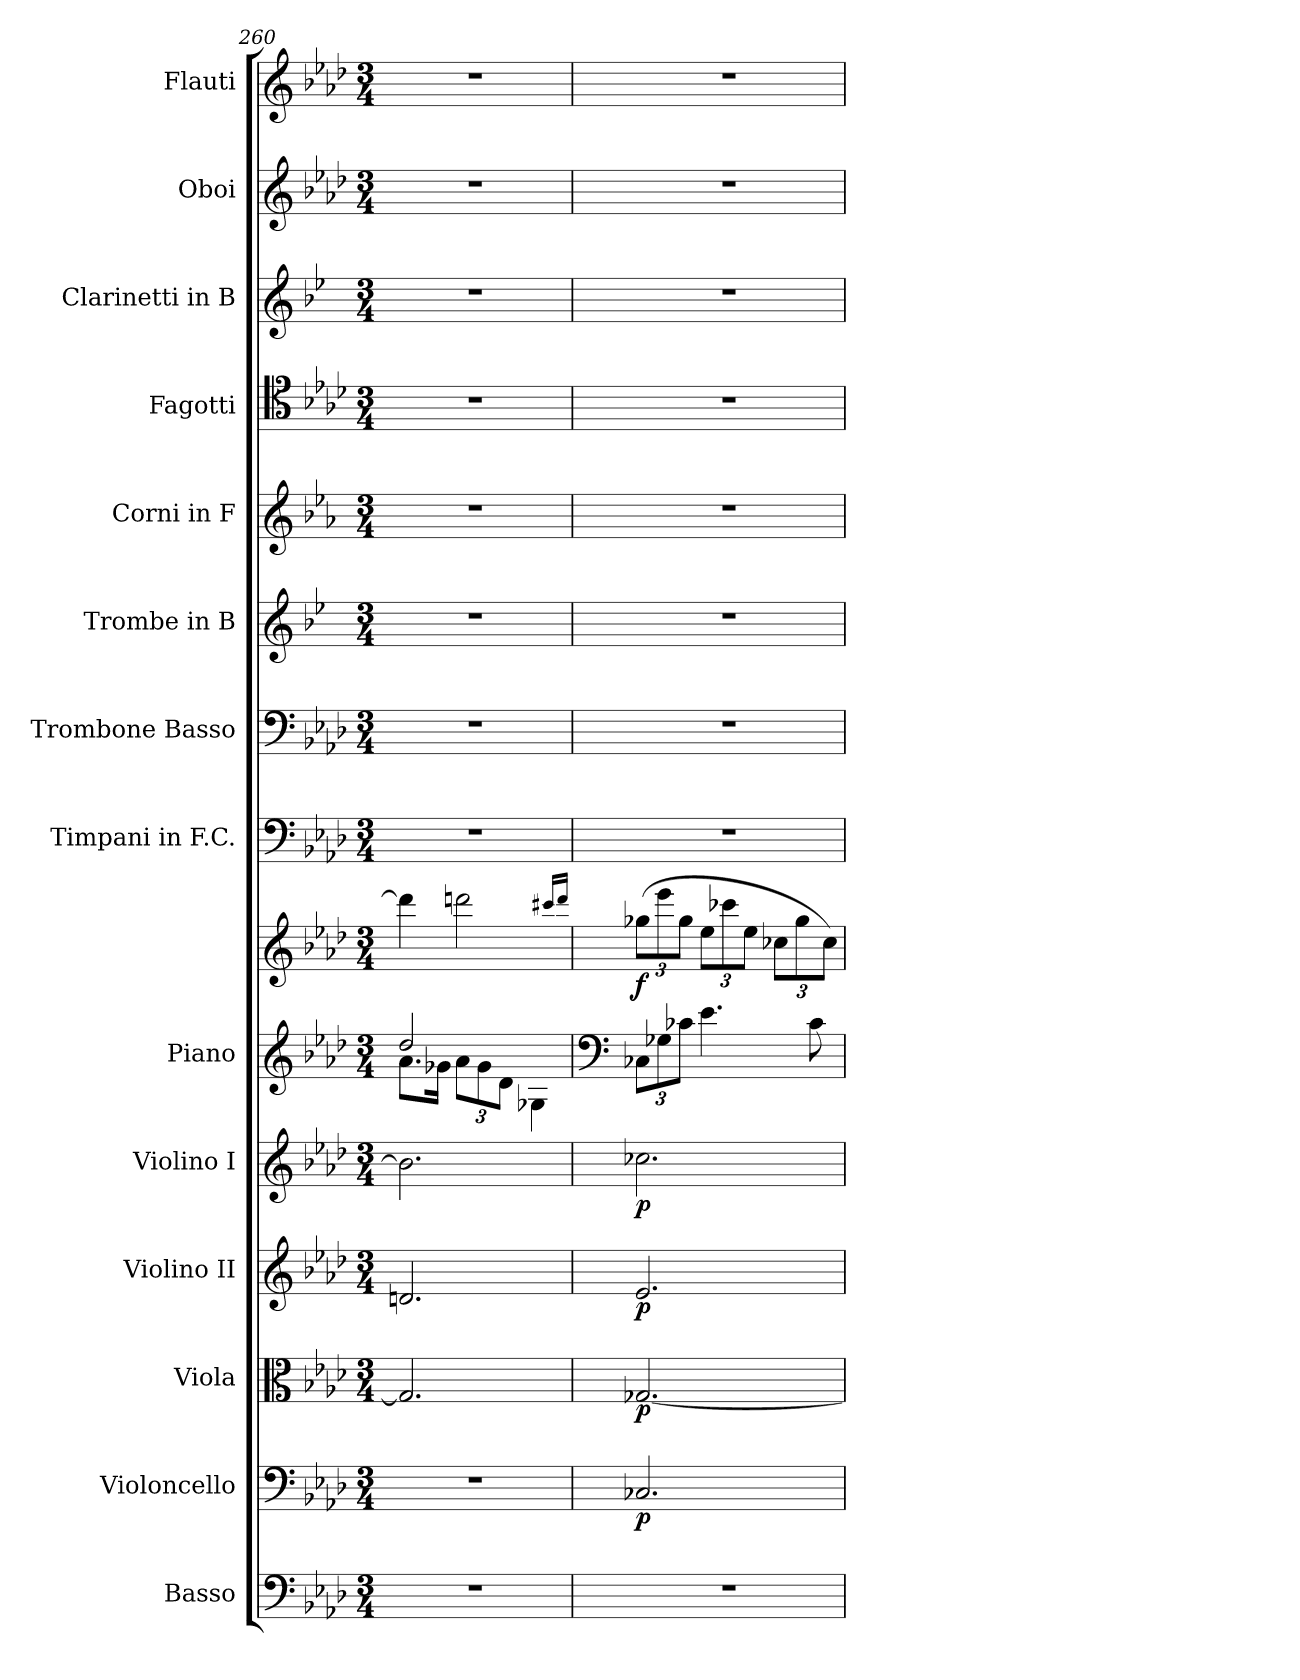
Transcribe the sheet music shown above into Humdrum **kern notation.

**kern	**kern	**dynam	**kern	**dynam	**kern	**dynam	**kern	**dynam	**kern	**kern	**dynam	**kern	**kern	**kern	**kern	**kern	**kern	**kern	**kern
*part14	*part13	*part13	*part12	*part12	*part11	*part11	*part10	*part10	*part9	*part9	*part9	*part8	*part7	*part6	*part5	*part4	*part3	*part2	*part1
*staff15	*staff14	*staff14	*staff13	*staff13	*staff12	*staff12	*staff11	*staff11	*staff10	*staff9	*staff9/10	*staff8	*staff7	*staff6	*staff5	*staff4	*staff3	*staff2	*staff1
*I"Basso	*I"Violoncello	*	*I"Viola	*	*I"Violino II	*	*I"Violino I	*	*I"Piano	*	*	*I"Timpani in F.C.	*I"Trombone Basso	*I"Trombe in B	*I"Corni in F	*I"Fagotti	*I"Clarinetti in B	*I"Oboi	*I"Flauti
*	*	*	*	*	*	*	*	*	*I'Pno.	*	*	*I'Timp.	*	*	*	*	*	*I'Ob.	*I'Fl.
*clefF4	*clefF4	*	*clefC3	*	*clefG2	*	*clefG2	*	*clefG2	*clefG2	*	*clefF4	*clefF4	*clefG2	*clefG2	*clefC4	*clefG2	*clefG2	*clefG2
*ITrd7c12	*	*	*	*	*	*	*	*	*	*	*	*	*	*ITrd1c2	*ITrd4c7	*	*ITrd1c2	*	*
*k[b-e-a-d-]	*k[b-e-a-d-]	*	*k[b-e-a-d-]	*	*k[b-e-a-d-]	*	*k[b-e-a-d-]	*	*k[b-e-a-d-]	*k[b-e-a-d-]	*	*k[b-e-a-d-]	*k[b-e-a-d-]	*k[b-e-a-d-]	*k[b-e-a-d-]	*k[b-e-a-d-]	*k[b-e-a-d-]	*k[b-e-a-d-]	*k[b-e-a-d-]
*M3/4	*M3/4	*	*M3/4	*	*M3/4	*	*M3/4	*	*M3/4	*M3/4	*	*M3/4	*M3/4	*M3/4	*M3/4	*M3/4	*M3/4	*M3/4	*M3/4
=260	=260	=260	=260	=260	=260	=260	=260	=260	=260	=260	=260	=260	=260	=260	=260	=260	=260	=260	=260
*	*	*	*	*	*	*	*	*	*^	*	*	*	*	*	*	*	*	*	*
2.r	2.r	.	2.G-/]	.	2.dn/	.	2.b-\]	.	2dd-/	8.a-\L	4ddd-\]	.	2.r	2.r	2.r	2.r	2.r	2.r	2.r	2.r
.	.	.	.	.	.	.	.	.	.	16g-X\Jk	.	.	.	.	.	.	.	.	.	.
*	*	*	*	*	*	*	*	*	*	*Xbrackettup	*	*	*	*	*	*	*	*	*	*
.	.	.	.	.	.	.	.	.	.	12a-\L	2dddn\	.	.	.	.	.	.	.	.	.
.	.	.	.	.	.	.	.	.	.	12g-\	.	.	.	.	.	.	.	.	.	.
.	.	.	.	.	.	.	.	.	.	12d-\J	.	.	.	.	.	.	.	.	.	.
.	.	.	.	.	.	.	.	.	4ryy	4G-X\	.	.	.	.	.	.	.	.	.	.
*	*	*	*	*	*	*	*	*	*v	*v	*	*	*	*	*	*	*	*	*	*
.	.	.	.	.	.	.	.	.	.	16qccc#X/LL	.	.	.	.	.	.	.	.	.
.	.	.	.	.	.	.	.	.	.	16qddd/JJ	.	.	.	.	.	.	.	.	.
=261	=261	=261	=261	=261	=261	=261	=261	=261	=261	=261	=261	=261	=261	=261	=261	=261	=261	=261	=261
*	*	*	*	*	*	*	*	*	*clefF4	*	*	*	*	*	*	*	*	*	*
*	*	*	*	*	*	*	*	*	*	*Xbrackettup	*	*	*	*	*	*	*	*	*
!	!	!LO:DY:b	!	!LO:DY:b	!	!LO:DY:b	!	!LO:DY:b	!	!	!LO:DY:b	!	!	!	!	!	!	!	!
2.r	2.C-X/	p	[2.G-X/	p	2.e-/	p	2.cc-X\	p	12C-X\L	(>12gg-X\L	f	2.r	2.r	2.r	2.r	2.r	2.r	2.r	2.r
.	.	.	.	.	.	.	.	.	12G-X\	12eee-\	.	.	.	.	.	.	.	.	.
.	.	.	.	.	.	.	.	.	12c-X\J	12gg-\J	.	.	.	.	.	.	.	.	.
.	.	.	.	.	.	.	.	.	4.e-\	12ee-\L	.	.	.	.	.	.	.	.	.
.	.	.	.	.	.	.	.	.	.	12ccc-X\	.	.	.	.	.	.	.	.	.
.	.	.	.	.	.	.	.	.	.	12ee-\J	.	.	.	.	.	.	.	.	.
.	.	.	.	.	.	.	.	.	.	12cc-X\L	.	.	.	.	.	.	.	.	.
.	.	.	.	.	.	.	.	.	.	12gg-\	.	.	.	.	.	.	.	.	.
.	.	.	.	.	.	.	.	.	8c-\	.	.	.	.	.	.	.	.	.	.
.	.	.	.	.	.	.	.	.	.	12cc-\J)	.	.	.	.	.	.	.	.	.
=	=	=	=	=	=	=	=	=	=	=	=	=	=	=	=	=	=	=	=
*-	*-	*-	*-	*-	*-	*-	*-	*-	*-	*-	*-	*-	*-	*-	*-	*-	*-	*-	*-
